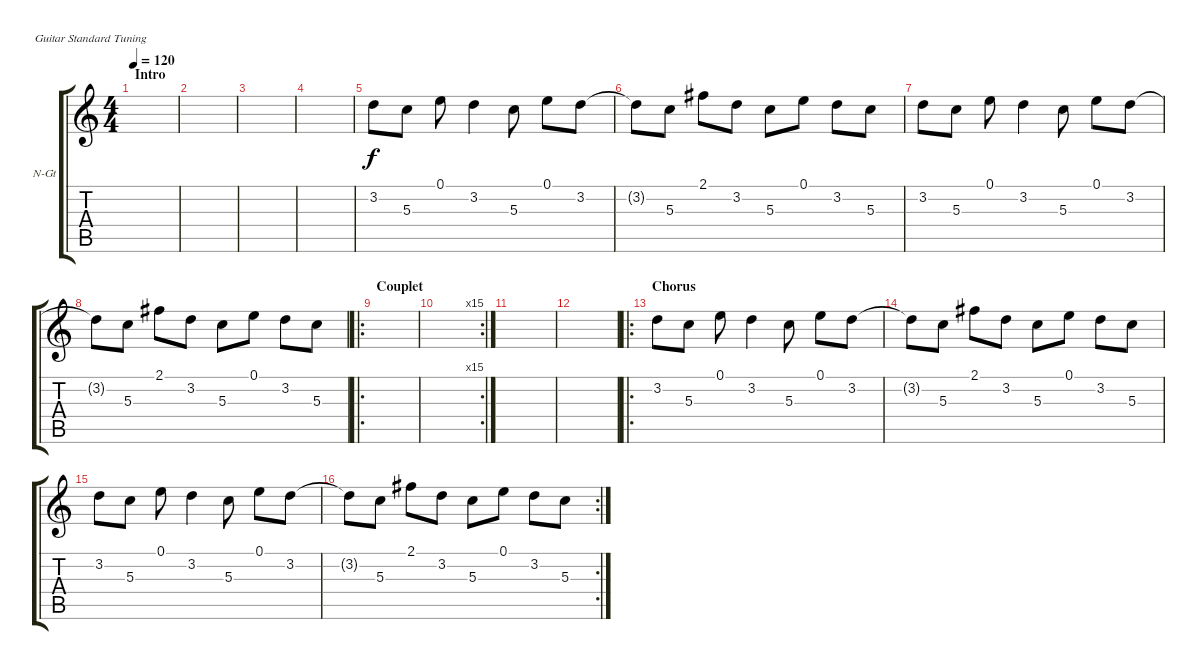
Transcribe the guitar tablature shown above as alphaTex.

\defaultSystemsLayout 4
\bracketExtendMode groupsimilarinstruments
\firstSystemTrackNameOrientation horizontal
\otherSystemsTrackNameOrientation horizontal
\track ("Nylon Guitar" "N-Gt") {instrument acousticguitarnylon}
\staff {score tabs}
\tuning (E4 B3 G3 D3 A2 E2)
\ts (4 4)
\section ("" "Intro")
\tempo 120
\clef g2
\scale
0.487395
\ks aminor
|
\scale
0.256303 |
\scale
0.256303 |
\scale
0.333333 |
\scale
0.333333 3.2.8 5.3.8 0.1.8 3.2.4 5.3.8 0.1.8 3.2.8 |
\scale
0.333333 3.2{t}.8 5.3.8 2.1.8 3.2.8 5.3.8 0.1.8 3.2.8 5.3.8 |
3.2.8 5.3.8 0.1.8 3.2.4 5.3.8 0.1.8 3.2.8 |
3.2{t}.8 5.3.8 2.1.8 3.2.8 5.3.8 0.1.8 3.2.8 5.3.8 |
\ro
\section ("" "Couplet")
|
\rc 15
|
|
|
\ro
\section ("" "Chorus")
3.2.8 5.3.8 0.1.8 3.2.4 5.3.8 0.1.8 3.2.8 |
3.2{t}.8 5.3.8 2.1.8 3.2.8 5.3.8 0.1.8 3.2.8 5.3.8 |
3.2.8 5.3.8 0.1.8 3.2.4 5.3.8 0.1.8 3.2.8 |
\rc 2
3.2{t}.8 5.3.8 2.1.8 3.2.8 5.3.8 0.1.8 3.2.8 5.3.8
